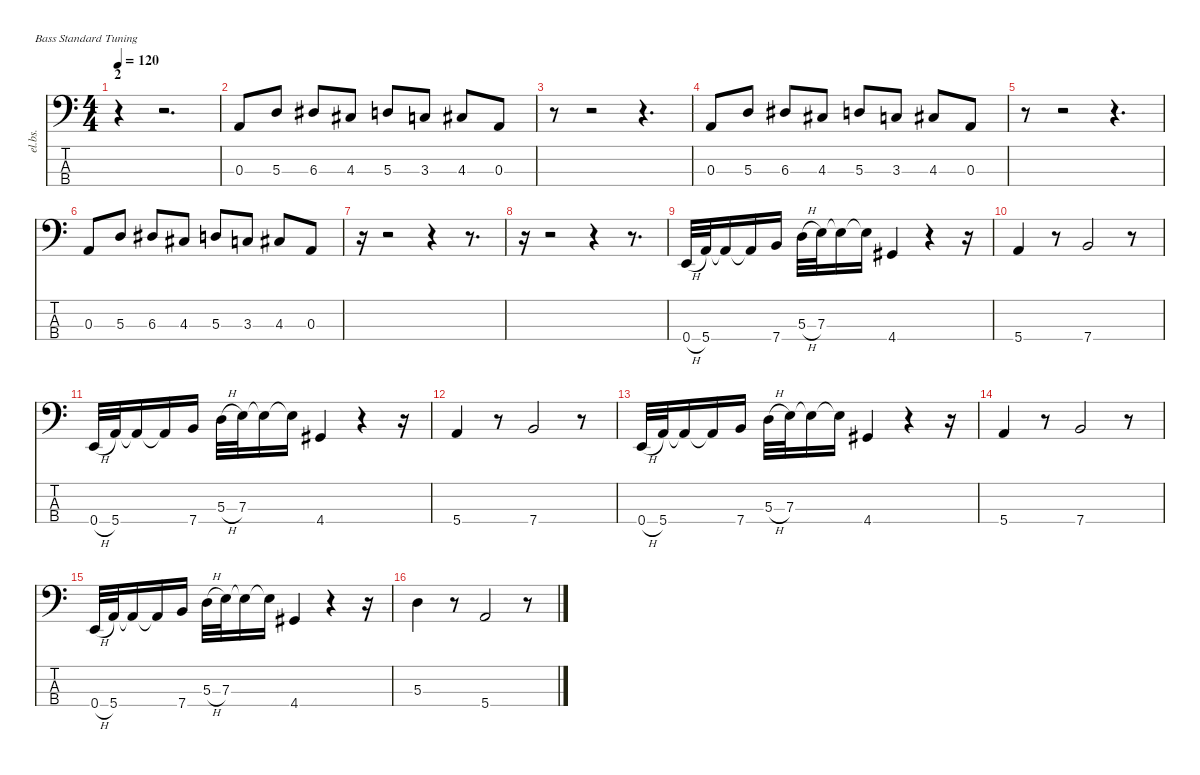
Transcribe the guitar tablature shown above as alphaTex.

\defaultSystemsLayout 4
\hideDynamics
\bracketExtendMode nobrackets
\otherSystemsTrackNameOrientation horizontal
\track ("bass" "el.bs.") {instrument electricbassfinger}
\staff {score tabs}
\tuning (G2 D2 A1 E1)
\ts (4 4)
\section ("" "2")
\tempo 120
\clef f4
\ks c
r.4{dy f beam Down} r.2{d beam Down} |
0.3.8{beam Up} 5.3.8{beam Up} 6.3{acc #}.8{beam Up} 4.3{acc #}.8{beam Up} 5.3.8{beam Up} 3.3.8{beam Up} 4.3{acc #}.8{beam Up} 0.3.8{beam Up} |
r.8{beam Down} r.2{beam Down} r.4{d beam Down} |
0.3.8{beam Up} 5.3.8{beam Up} 6.3{acc #}.8{beam Up} 4.3{acc #}.8{beam Up} 5.3.8{beam Up} 3.3.8{beam Up} 4.3{acc #}.8{beam Up} 0.3.8{beam Up} |
r.8{beam Down} r.2{beam Down} r.4{d beam Down} |
0.3.8{beam Up} 5.3.8{beam Up} 6.3{acc #}.8{beam Up} 4.3{acc #}.8{beam Up} 5.3.8{beam Up} 3.3.8{beam Up} 4.3{acc #}.8{beam Up} 0.3.8{beam Up} |
r.16{beam Down} r.2{beam Down} r.4{beam Down} r.8{d beam Down} |
r.16{beam Down} r.2{beam Down} r.4{beam Down} r.8{d beam Down} |
0.4{h}.32{beam Up} 5.4.32{beam Up} 5.4{t}.16{beam Up} 5.4{t}.16{beam Up} 7.4.16{beam Up} 5.3{h}.32{beam Down} 7.3.32{beam Down} 7.3{t}.16{beam Down} 7.3{t}.16{beam Down} 4.4{acc #}.4{beam Up} r.4{beam Up} r.16{beam Up} |
5.4.4{beam Up} r.8{beam Up} 7.4.2{beam Up} r.8{beam Up} |
0.4{h}.32{beam Up} 5.4.32{beam Up} 5.4{t}.16{beam Up} 5.4{t}.16{beam Up} 7.4.16{beam Up} 5.3{h}.32{beam Down} 7.3.32{beam Down} 7.3{t}.16{beam Down} 7.3{t}.16{beam Down} 4.4{acc #}.4{beam Up} r.4{beam Up} r.16{beam Up} |
5.4.4{beam Up} r.8{beam Up} 7.4.2{beam Up} r.8{beam Up} |
0.4{h}.32{beam Up} 5.4.32{beam Up} 5.4{t}.16{beam Up} 5.4{t}.16{beam Up} 7.4.16{beam Up} 5.3{h}.32{beam Down} 7.3.32{beam Down} 7.3{t}.16{beam Down} 7.3{t}.16{beam Down} 4.4{acc #}.4{beam Up} r.4{beam Up} r.16{beam Up} |
5.4.4{beam Up} r.8{beam Up} 7.4.2{beam Up} r.8{beam Up} |
0.4{h}.32{beam Up} 5.4.32{beam Up} 5.4{t}.16{beam Up} 5.4{t}.16{beam Up} 7.4.16{beam Up} 5.3{h}.32{beam Down} 7.3.32{beam Down} 7.3{t}.16{beam Down} 7.3{t}.16{beam Down} 4.4{acc #}.4{beam Up} r.4{beam Up} r.16{beam Up} |
5.3.4{beam Down} r.8{beam Down} 5.4.2{beam Up} r.8{beam Up}
